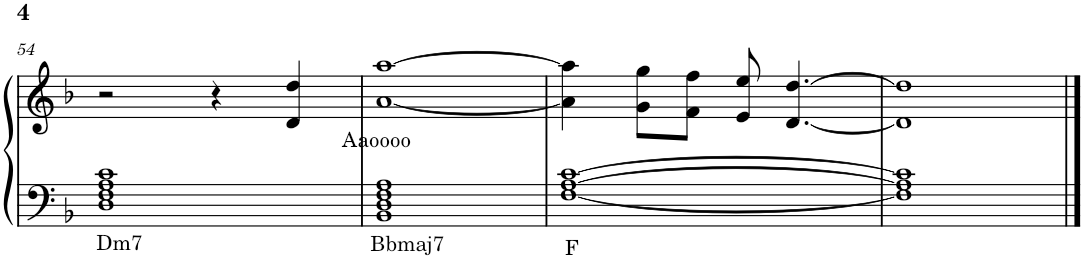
**kern	**kern
*part1	*part1
*staff2	*staff1
*I"Piano	*
*I'Pno.	*
!!LO:PB:g=z
*clefF4	*clefG2
*k[b-]	*k[b-]
*M4/4	*M4/4
=54	=54
!LO:TX:b:t=Dm7	!
1D 1F 1A 1c	2r
.	4r
.	4d/ 4dd/
=55	=55
!	!LO:TX:b:t=Aaoooo
!LO:TX:b:t=Bbmaj7	!
1BB- 1D 1F 1A	[1a [1aa
=56	=56
!LO:TX:b:t=F	!
[1F [1A [1c	4a\] 4aa\]
.	8g\ 8gg\L
.	8f\ 8ff\J
.	8e/ 8ee/
.	[4.d/ [4.dd/
=57	=57
1F] 1A] 1c]	1d] 1dd]
==	==
*-	*-
